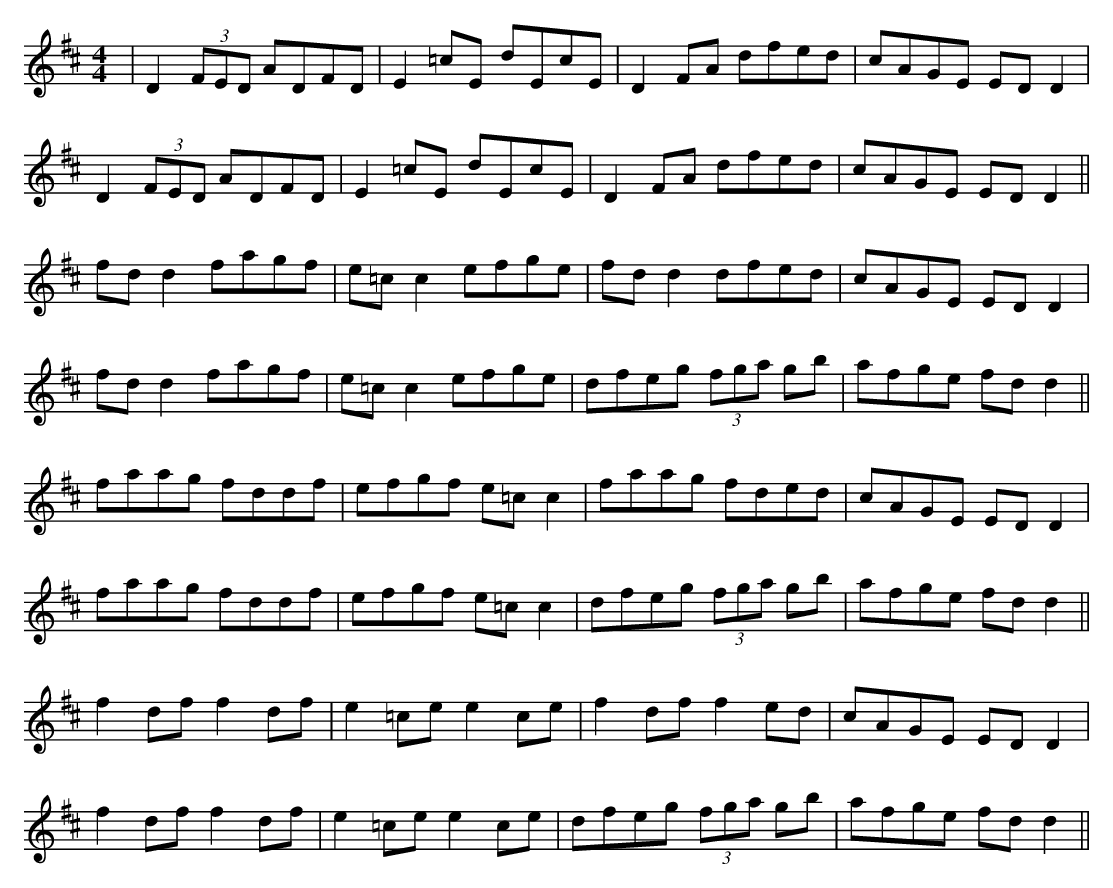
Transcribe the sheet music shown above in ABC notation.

X:1
M:4/4
K:D
|D2 (3FED ADFD|E2=cE dEcE|D2 FA dfed|cAGE ED D2|
D2 (3FED ADFD|E2=cE dEcE|D2 FA dfed|cAGE ED D2||
fd d2 fagf|e=c c2 efge|fd d2 dfed|cAGE ED D2|
fd d2 fagf|e=c c2 efge|dfeg (3fga gb|afge fd d2||
faag fddf|efgf e=cc2|faag fded|cAGE ED D2|
faag fddf|efgf e=cc2|dfeg (3fga gb|afge fd d2||
f2df f2df|e2=ce e2ce|f2df f2ed|cAGE ED D2|
f2df f2df|e2=ce e2ce|dfeg (3fga gb|afge fdd2||
